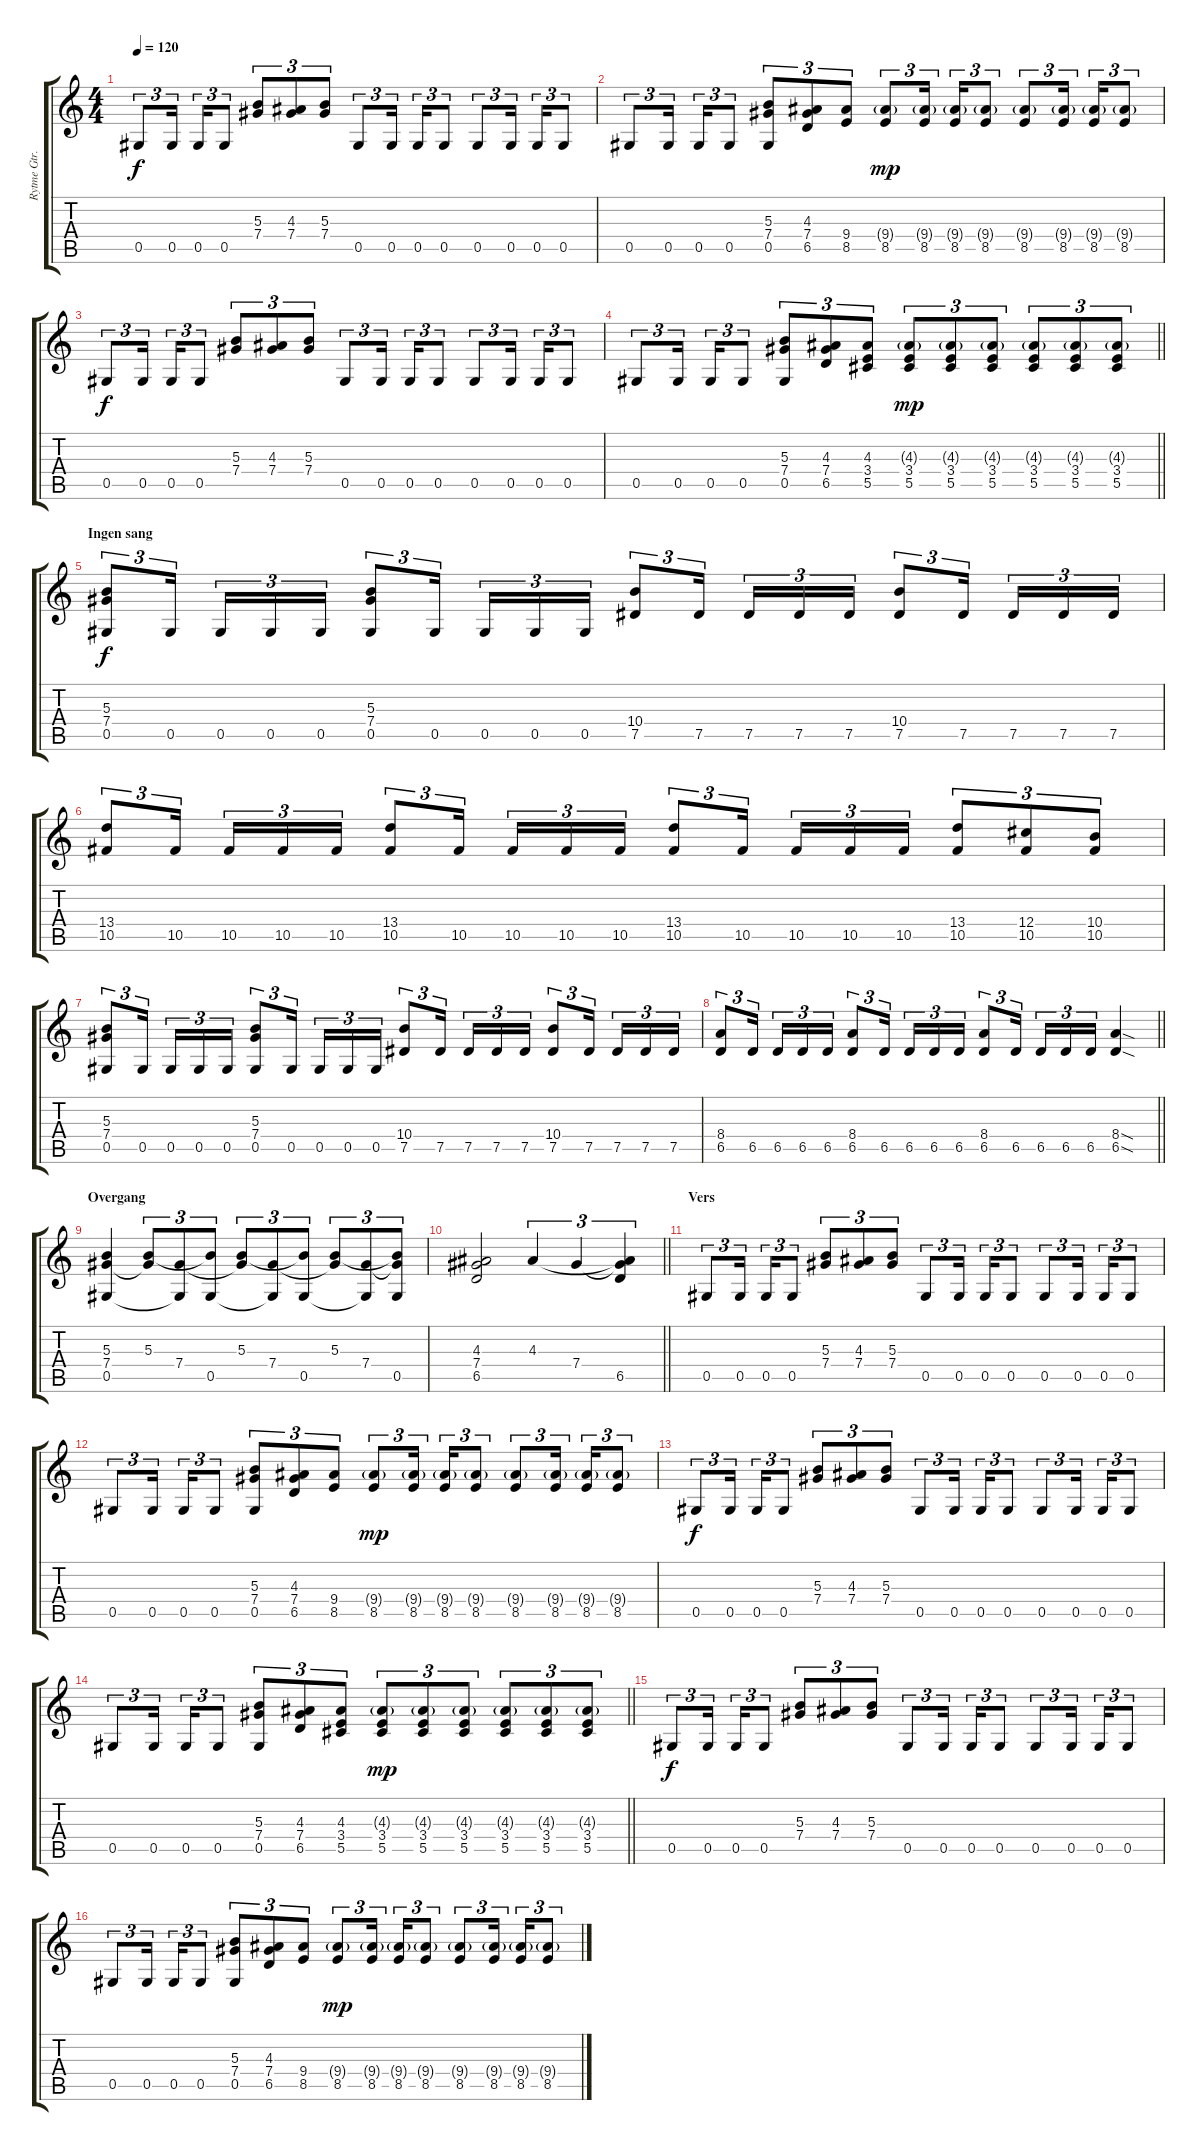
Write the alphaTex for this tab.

\track ("Rytme Gtr. 1" "Rytme Gtr.") {instrument distortionguitar}
\staff {score tabs}
\tuning (Eb4 Bb3 Gb3 Db3 Ab2 Eb2) {hide}
\ts (4 4)
\tempo 120
\clef g2
\ks c
0.5.8{tu (3 2) dy f} 0.5.16{tu (3 2) beam splitsecondary} 0.5.16{tu (3 2)} 0.5.8{tu (3 2)} (5.3 7.4).8{tu (3 2)} (4.3 7.4).8{tu (3 2)} (5.3 7.4).8{tu (3 2)} 0.5.8{tu (3 2)} 0.5.16{tu (3 2) beam splitsecondary} 0.5.16{tu (3 2)} 0.5.8{tu (3 2)} 0.5.8{tu (3 2)} 0.5.16{tu (3 2) beam splitsecondary} 0.5.16{tu (3 2)} 0.5.8{tu (3 2)} |
0.5.8{tu (3 2)} 0.5.16{tu (3 2) beam splitsecondary} 0.5.16{tu (3 2)} 0.5.8{tu (3 2)} (5.3 7.4 0.5).8{tu (3 2)} (4.3 7.4 6.5).8{tu (3 2)} (9.4 8.5).8{tu (3 2)} (9.4{g} 8.5).8{tu (3 2) dy mp} (9.4{g} 8.5).16{tu (3 2) beam splitsecondary} (9.4{g} 8.5).16{tu (3 2)} (9.4{g} 8.5).8{tu (3 2)} (9.4{g} 8.5).8{tu (3 2)} (9.4{g} 8.5).16{tu (3 2) beam splitsecondary} (9.4{g} 8.5).16{tu (3 2)} (9.4{g} 8.5).8{tu (3 2)} |
0.5.8{tu (3 2) dy f} 0.5.16{tu (3 2) beam splitsecondary} 0.5.16{tu (3 2)} 0.5.8{tu (3 2)} (5.3 7.4).8{tu (3 2)} (4.3 7.4).8{tu (3 2)} (5.3 7.4).8{tu (3 2)} 0.5.8{tu (3 2)} 0.5.16{tu (3 2) beam splitsecondary} 0.5.16{tu (3 2)} 0.5.8{tu (3 2)} 0.5.8{tu (3 2)} 0.5.16{tu (3 2) beam splitsecondary} 0.5.16{tu (3 2)} 0.5.8{tu (3 2)} |
\barLineRight lightlight
0.5.8{tu (3 2)} 0.5.16{tu (3 2) beam splitsecondary} 0.5.16{tu (3 2)} 0.5.8{tu (3 2)} (5.3 7.4 0.5).8{tu (3 2)} (4.3 7.4 6.5).8{tu (3 2)} (4.3 3.4 5.5).8{tu (3 2)} (4.3{g} 3.4 5.5).8{tu (3 2) dy mp} (4.3{g} 3.4 5.5).8{tu (3 2)} (4.3{g} 3.4 5.5).8{tu (3 2)} (4.3{g} 3.4 5.5).8{tu (3 2)} (4.3{g} 3.4 5.5).8{tu (3 2)} (4.3{g} 3.4 5.5).8{tu (3 2)} |
\section ("" "Ingen sang")
(5.3 7.4 0.5).8{tu (3 2) dy f} 0.5.16{tu (3 2) beam splitsecondary} 0.5.16{tu (3 2)} 0.5.16{tu (3 2)} 0.5.16{tu (3 2)} (5.3 7.4 0.5).8{tu (3 2)} 0.5.16{tu (3 2) beam splitsecondary} 0.5.16{tu (3 2)} 0.5.16{tu (3 2)} 0.5.16{tu (3 2)} (10.4 7.5).8{tu (3 2)} 7.5.16{tu (3 2) beam splitsecondary} 7.5.16{tu (3 2)} 7.5.16{tu (3 2)} 7.5.16{tu (3 2)} (10.4 7.5).8{tu (3 2)} 7.5.16{tu (3 2) beam splitsecondary} 7.5.16{tu (3 2)} 7.5.16{tu (3 2)} 7.5.16{tu (3 2)} |
(13.4 10.5).8{tu (3 2)} 10.5.16{tu (3 2) beam splitsecondary} 10.5.16{tu (3 2)} 10.5.16{tu (3 2)} 10.5.16{tu (3 2)} (13.4 10.5).8{tu (3 2)} 10.5.16{tu (3 2) beam splitsecondary} 10.5.16{tu (3 2)} 10.5.16{tu (3 2)} 10.5.16{tu (3 2)} (13.4 10.5).8{tu (3 2)} 10.5.16{tu (3 2) beam splitsecondary} 10.5.16{tu (3 2)} 10.5.16{tu (3 2)} 10.5.16{tu (3 2)} (13.4 10.5).8{tu (3 2)} (12.4 10.5).8{tu (3 2)} (10.4 10.5).8{tu (3 2)} |
(5.3 7.4 0.5).8{tu (3 2)} 0.5.16{tu (3 2) beam splitsecondary} 0.5.16{tu (3 2)} 0.5.16{tu (3 2)} 0.5.16{tu (3 2)} (5.3 7.4 0.5).8{tu (3 2)} 0.5.16{tu (3 2) beam splitsecondary} 0.5.16{tu (3 2)} 0.5.16{tu (3 2)} 0.5.16{tu (3 2)} (10.4 7.5).8{tu (3 2)} 7.5.16{tu (3 2) beam splitsecondary} 7.5.16{tu (3 2)} 7.5.16{tu (3 2)} 7.5.16{tu (3 2)} (10.4 7.5).8{tu (3 2)} 7.5.16{tu (3 2) beam splitsecondary} 7.5.16{tu (3 2)} 7.5.16{tu (3 2)} 7.5.16{tu (3 2)} |
\barLineRight lightlight
(8.4 6.5).8{tu (3 2)} 6.5.16{tu (3 2) beam splitsecondary} 6.5.16{tu (3 2)} 6.5.16{tu (3 2)} 6.5.16{tu (3 2)} (8.4 6.5).8{tu (3 2)} 6.5.16{tu (3 2) beam splitsecondary} 6.5.16{tu (3 2)} 6.5.16{tu (3 2)} 6.5.16{tu (3 2)} (8.4 6.5).8{tu (3 2)} 6.5.16{tu (3 2) beam splitsecondary} 6.5.16{tu (3 2)} 6.5.16{tu (3 2)} 6.5.16{tu (3 2)} (8.4{sod} 6.5{sod}).4 |
\section ("" "Overgang")
(5.3 7.4 0.5).4 (5.3 7.4{t}).8{tu (3 2)} (7.4 0.5{t}).8{tu (3 2)} (5.3{t} 0.5).8{tu (3 2)} (5.3 7.4{t}).8{tu (3 2)} (7.4 0.5{t}).8{tu (3 2)} (5.3{t} 0.5).8{tu (3 2)} (5.3 7.4{t}).8{tu (3 2)} (7.4 0.5{t}).8{tu (3 2)} (5.3{t} 7.4{t} 0.5).8{tu (3 2)} |
\barLineRight lightlight
(4.3 7.4 6.5).2 4.3.4{tu (3 2)} 7.4.4{tu (3 2)} (4.3{t} 7.4{t} 6.5).4{tu (3 2)} |
\section ("" "Vers ")
0.5.8{tu (3 2)} 0.5.16{tu (3 2) beam splitsecondary} 0.5.16{tu (3 2)} 0.5.8{tu (3 2)} (5.3 7.4).8{tu (3 2)} (4.3 7.4).8{tu (3 2)} (5.3 7.4).8{tu (3 2)} 0.5.8{tu (3 2)} 0.5.16{tu (3 2) beam splitsecondary} 0.5.16{tu (3 2)} 0.5.8{tu (3 2)} 0.5.8{tu (3 2)} 0.5.16{tu (3 2) beam splitsecondary} 0.5.16{tu (3 2)} 0.5.8{tu (3 2)} |
0.5.8{tu (3 2)} 0.5.16{tu (3 2) beam splitsecondary} 0.5.16{tu (3 2)} 0.5.8{tu (3 2)} (5.3 7.4 0.5).8{tu (3 2)} (4.3 7.4 6.5).8{tu (3 2)} (9.4 8.5).8{tu (3 2)} (9.4{g} 8.5).8{tu (3 2) dy mp} (9.4{g} 8.5).16{tu (3 2) beam splitsecondary} (9.4{g} 8.5).16{tu (3 2)} (9.4{g} 8.5).8{tu (3 2)} (9.4{g} 8.5).8{tu (3 2)} (9.4{g} 8.5).16{tu (3 2) beam splitsecondary} (9.4{g} 8.5).16{tu (3 2)} (9.4{g} 8.5).8{tu (3 2)} |
0.5.8{tu (3 2) dy f} 0.5.16{tu (3 2) beam splitsecondary} 0.5.16{tu (3 2)} 0.5.8{tu (3 2)} (5.3 7.4).8{tu (3 2)} (4.3 7.4).8{tu (3 2)} (5.3 7.4).8{tu (3 2)} 0.5.8{tu (3 2)} 0.5.16{tu (3 2) beam splitsecondary} 0.5.16{tu (3 2)} 0.5.8{tu (3 2)} 0.5.8{tu (3 2)} 0.5.16{tu (3 2) beam splitsecondary} 0.5.16{tu (3 2)} 0.5.8{tu (3 2)} |
\barLineRight lightlight
0.5.8{tu (3 2)} 0.5.16{tu (3 2) beam splitsecondary} 0.5.16{tu (3 2)} 0.5.8{tu (3 2)} (5.3 7.4 0.5).8{tu (3 2)} (4.3 7.4 6.5).8{tu (3 2)} (4.3 3.4 5.5).8{tu (3 2)} (4.3{g} 3.4 5.5).8{tu (3 2) dy mp} (4.3{g} 3.4 5.5).8{tu (3 2)} (4.3{g} 3.4 5.5).8{tu (3 2)} (4.3{g} 3.4 5.5).8{tu (3 2)} (4.3{g} 3.4 5.5).8{tu (3 2)} (4.3{g} 3.4 5.5).8{tu (3 2)} |
0.5.8{tu (3 2) dy f} 0.5.16{tu (3 2) beam splitsecondary} 0.5.16{tu (3 2)} 0.5.8{tu (3 2)} (5.3 7.4).8{tu (3 2)} (4.3 7.4).8{tu (3 2)} (5.3 7.4).8{tu (3 2)} 0.5.8{tu (3 2)} 0.5.16{tu (3 2) beam splitsecondary} 0.5.16{tu (3 2)} 0.5.8{tu (3 2)} 0.5.8{tu (3 2)} 0.5.16{tu (3 2) beam splitsecondary} 0.5.16{tu (3 2)} 0.5.8{tu (3 2)} |
0.5.8{tu (3 2)} 0.5.16{tu (3 2) beam splitsecondary} 0.5.16{tu (3 2)} 0.5.8{tu (3 2)} (5.3 7.4 0.5).8{tu (3 2)} (4.3 7.4 6.5).8{tu (3 2)} (9.4 8.5).8{tu (3 2)} (9.4{g} 8.5).8{tu (3 2) dy mp} (9.4{g} 8.5).16{tu (3 2) beam splitsecondary} (9.4{g} 8.5).16{tu (3 2)} (9.4{g} 8.5).8{tu (3 2)} (9.4{g} 8.5).8{tu (3 2)} (9.4{g} 8.5).16{tu (3 2) beam splitsecondary} (9.4{g} 8.5).16{tu (3 2)} (9.4{g} 8.5).8{tu (3 2)}
